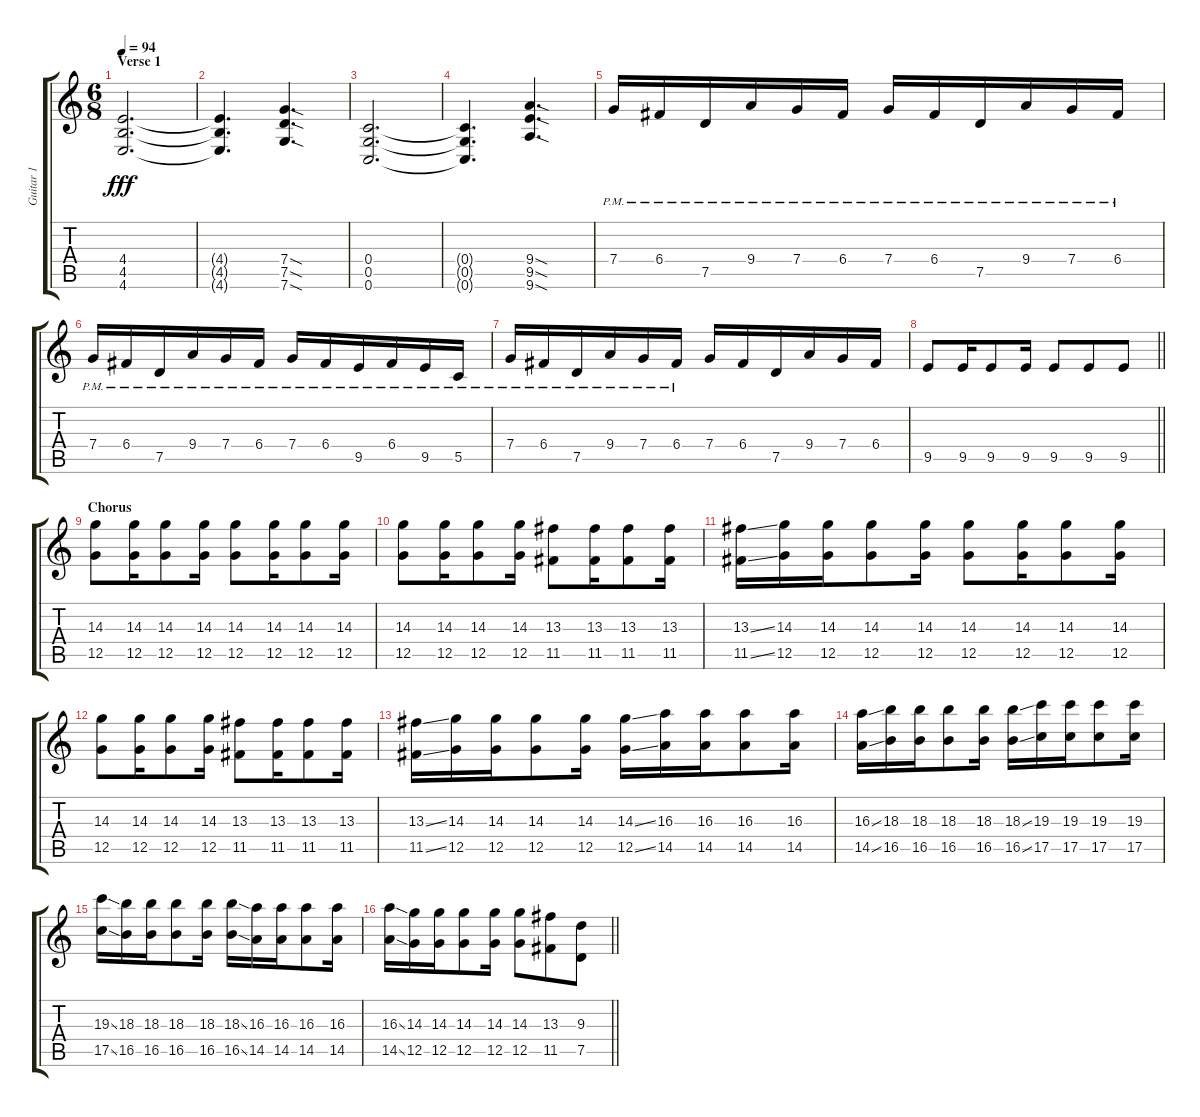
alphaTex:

\track ("Guitar 1" "Guitar 1") {instrument overdrivenguitar}
\staff {score tabs}
\tuning (D4 A3 F3 C3 G2 C2) {hide}
\ts (6 8)
\section ("" "Verse 1")
\tempo 94
\clef g2
\ks c
(4.4 4.5 4.6).2{d dy fff} |
(4.4{t} 4.5{t} 4.6{t}).4{d} (7.4{sod} 7.5{sod} 7.6{sod}).4{d} |
(0.4 0.5 0.6).2{d} |
(0.4{t} 0.5{t} 0.6{t}).4{d} (9.4{sod} 9.5{sod} 9.6{sod}).4{d} |
7.4{pm}.16 6.4{pm}.16 7.5{pm}.16 9.4{pm}.16 7.4{pm}.16 6.4{pm}.16 7.4{pm}.16 6.4{pm}.16 7.5{pm}.16 9.4{pm}.16 7.4{pm}.16 6.4{pm}.16 |
7.4{pm}.16 6.4{pm}.16 7.5{pm}.16 9.4{pm}.16 7.4{pm}.16 6.4{pm}.16 7.4{pm}.16 6.4{pm}.16 9.5{pm}.16 6.4{pm}.16 9.5{pm}.16 5.5{pm}.16 |
7.4{pm}.16 6.4{pm}.16 7.5{pm}.16 9.4{pm}.16 7.4{pm}.16 6.4{pm}.16 7.4.16 6.4.16 7.5.16 9.4.16 7.4.16 6.4.16 |
\barLineRight lightlight
9.5.8 9.5.16 9.5.8 9.5.16 9.5.8 9.5.8 9.5.8 |
\section ("" "Chorus")
(14.3 12.5).8 (14.3 12.5).16 (14.3 12.5).8 (14.3 12.5).16 (14.3 12.5).8 (14.3 12.5).16 (14.3 12.5).8 (14.3 12.5).16 |
(14.3 12.5).8 (14.3 12.5).16 (14.3 12.5).8 (14.3 12.5).16 (13.3 11.5).8 (13.3 11.5).16 (13.3 11.5).8 (13.3 11.5).16 |
(13.3{ss} 11.5{ss}).16 (14.3 12.5).16 (14.3 12.5).16 (14.3 12.5).8 (14.3 12.5).16 (14.3 12.5).8 (14.3 12.5).16 (14.3 12.5).8 (14.3 12.5).16 |
(14.3 12.5).8 (14.3 12.5).16 (14.3 12.5).8 (14.3 12.5).16 (13.3 11.5).8 (13.3 11.5).16 (13.3 11.5).8 (13.3 11.5).16 |
(13.3{ss} 11.5{ss}).16 (14.3 12.5).16 (14.3 12.5).16 (14.3 12.5).8 (14.3 12.5).16 (14.3{ss} 12.5{ss}).16 (16.3 14.5).16 (16.3 14.5).16 (16.3 14.5).8 (16.3 14.5).16 |
(16.3{ss} 14.5{ss}).16 (18.3 16.5).16 (18.3 16.5).16 (18.3 16.5).8 (18.3 16.5).16 (18.3{ss} 16.5{ss}).16 (19.3 17.5).16 (19.3 17.5).16 (19.3 17.5).8 (19.3 17.5).16 |
(19.3{ss} 17.5{ss}).16 (18.3 16.5).16 (18.3 16.5).16 (18.3 16.5).8 (18.3 16.5).16 (18.3{ss} 16.5{ss}).16 (16.3 14.5).16 (16.3 14.5).16 (16.3 14.5).8 (16.3 14.5).16 |
\barLineRight lightlight
(16.3{ss} 14.5{ss}).16 (14.3 12.5).16 (14.3 12.5).16 (14.3 12.5).8 (14.3 12.5).16 (14.3 12.5).8 (13.3 11.5).8 (9.3 7.5).8
